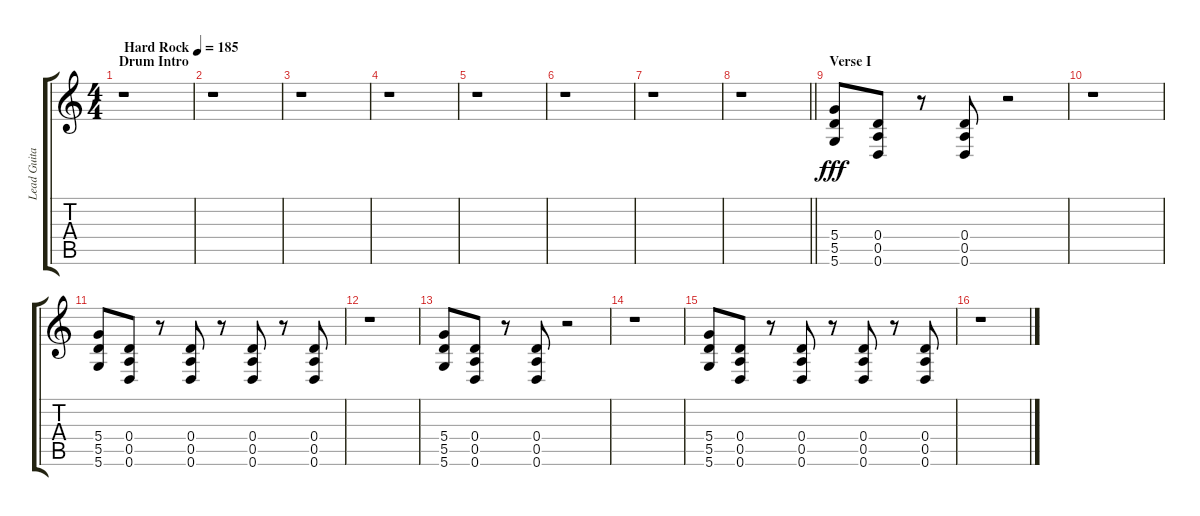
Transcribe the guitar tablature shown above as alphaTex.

\track ("Lead Guitar" "Lead Guita") {instrument distortionguitar}
\staff {score tabs}
\tuning (D4 B3 G3 D3 A2 D2) {hide}
\ts (4 4)
\section ("" "Drum Intro")
\tempo (185 "Hard Rock")
\clef g2
\ks c
r.1{dy fff instrument distortionguitar} |
r.1 |
r.1 |
r.1 |
r.1 |
r.1 |
r.1 |
\barLineRight lightlight
r.1 |
\section ("" "Verse I")
(5.4 5.5 5.6).8 (0.4 0.5 0.6).8 r.8 (0.4 0.5 0.6).8 r.2 |
r.1 |
(5.4 5.5 5.6).8 (0.4 0.5 0.6).8 r.8 (0.4 0.5 0.6).8 r.8 (0.4 0.5 0.6).8 r.8 (0.4 0.5 0.6).8 |
r.1 |
(5.4 5.5 5.6).8 (0.4 0.5 0.6).8 r.8 (0.4 0.5 0.6).8 r.2 |
r.1 |
(5.4 5.5 5.6).8 (0.4 0.5 0.6).8 r.8 (0.4 0.5 0.6).8 r.8 (0.4 0.5 0.6).8 r.8 (0.4 0.5 0.6).8 |
r.1
